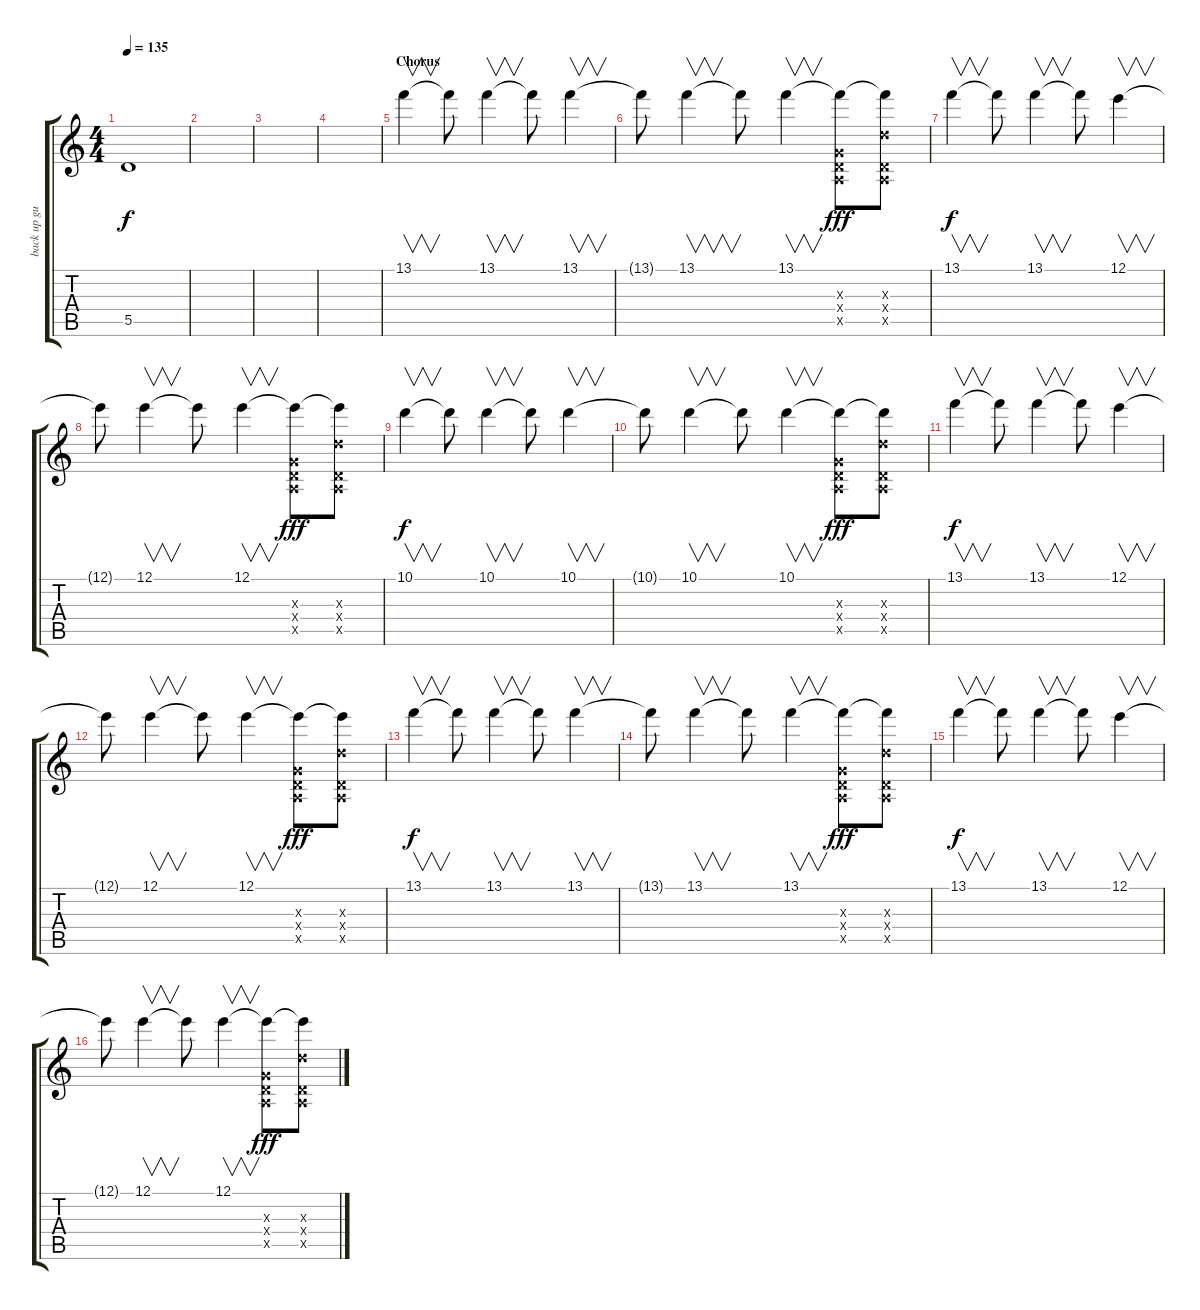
\track ("back up guitar 2" "back up gu") {instrument distortionguitar}
\staff {score tabs}
\tuning (E4 B3 G3 D3 A2 E2) {hide}
\ts (4 4)
\tempo 135
\clef g2
\ks c
5.5{t}.1{dy f} |
|
|
|
\section ("" "Chorus")
13.1.4{v} 13.1{t}.8 13.1.4{v} 13.1{t}.8 13.1.4{v} |
13.1{t}.8 13.1.4{v} 13.1{t}.8 13.1.4{v} (13.1{t} 0.3{x} 0.4{x} 0.5{x}).8{dy fff} (13.1{t} 7.3{x} 0.4{x} 0.5{x}).8 |
13.1.4{v dy f} 13.1{t}.8 13.1.4{v} 13.1{t}.8 12.1.4{v} |
12.1{t}.8 12.1.4{v} 12.1{t}.8 12.1.4{v} (12.1{t} 0.3{x} 0.4{x} 0.5{x}).8{dy fff} (12.1{t} 7.3{x} 0.4{x} 0.5{x}).8 |
10.1.4{v dy f} 10.1{t}.8 10.1.4{v} 10.1{t}.8 10.1.4{v} |
10.1{t}.8 10.1.4{v} 10.1{t}.8 10.1.4{v} (10.1{t} 0.3{x} 0.4{x} 0.5{x}).8{dy fff} (10.1{t} 7.3{x} 0.4{x} 0.5{x}).8 |
13.1.4{v dy f} 13.1{t}.8 13.1.4{v} 13.1{t}.8 12.1.4{v} |
12.1{t}.8 12.1.4{v} 12.1{t}.8 12.1.4{v} (12.1{t} 0.3{x} 0.4{x} 0.5{x}).8{dy fff} (12.1{t} 7.3{x} 0.4{x} 0.5{x}).8 |
13.1.4{v dy f} 13.1{t}.8 13.1.4{v} 13.1{t}.8 13.1.4{v} |
13.1{t}.8 13.1.4{v} 13.1{t}.8 13.1.4{v} (13.1{t} 0.3{x} 0.4{x} 0.5{x}).8{dy fff} (13.1{t} 7.3{x} 0.4{x} 0.5{x}).8 |
13.1.4{v dy f} 13.1{t}.8 13.1.4{v} 13.1{t}.8 12.1.4{v} |
12.1{t}.8 12.1.4{v} 12.1{t}.8 12.1.4{v} (12.1{t} 0.3{x} 0.4{x} 0.5{x}).8{dy fff} (12.1{t} 7.3{x} 0.4{x} 0.5{x}).8
